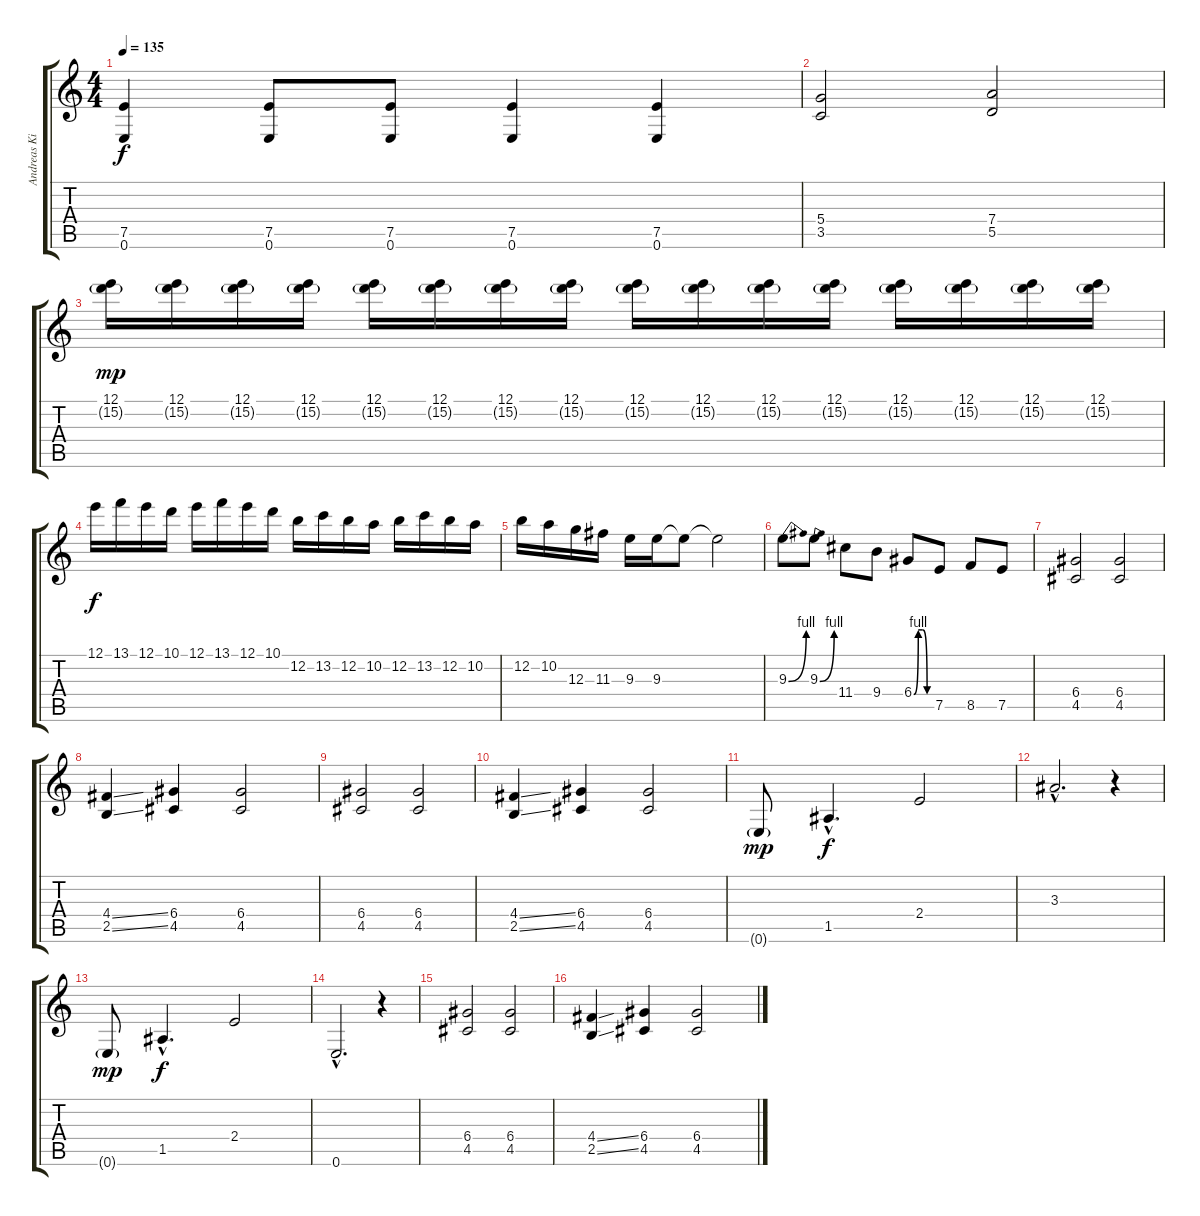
\track ("Andreas Kisser" "Andreas Ki") {instrument overdrivenguitar}
\staff {score tabs}
\tuning (E4 B3 G3 D3 A2 E2) {hide}
\ts (4 4)
\tempo 135
\clef g2
\ks c
(7.5 0.6).4{dy f} (7.5 0.6).8 (7.5 0.6).8 (7.5 0.6).4 (7.5 0.6).4 |
(5.4 3.5).2 (7.4 5.5).2 |
(12.1 15.2{g}).16{dy mp} (12.1 15.2{g}).16 (12.1 15.2{g}).16 (12.1 15.2{g}).16 (12.1 15.2{g}).16 (12.1 15.2{g}).16 (12.1 15.2{g}).16 (12.1 15.2{g}).16 (12.1 15.2{g}).16 (12.1 15.2{g}).16 (12.1 15.2{g}).16 (12.1 15.2{g}).16 (12.1 15.2{g}).16 (12.1 15.2{g}).16 (12.1 15.2{g}).16 (12.1 15.2{g}).16 |
12.1.16{dy f} 13.1.16 12.1.16 10.1.16 12.1.16 13.1.16 12.1.16 10.1.16 12.2.16 13.2.16 12.2.16 10.2.16 12.2.16 13.2.16 12.2.16 10.2.16 |
12.2.16 10.2.16 12.3.16 11.3.16 9.3.16 9.3.16 9.3{t}.8 9.3{t}.2 |
9.3{be (bend 0 0 60 4)}.8 9.3{be (bend 0 0 60 4)}.8 11.4.8 9.4.8 6.4{be (custom 0 0 15 4 30 4 45 0 60 0)}.8 7.5.8 8.5.8 7.5.8 |
(6.4 4.5).2 (6.4 4.5).2 |
(4.4{ss} 2.5{ss}).4 (6.4 4.5).4 (6.4 4.5).2 |
(6.4 4.5).2 (6.4 4.5).2 |
(4.4{ss} 2.5{ss}).4 (6.4 4.5).4 (6.4 4.5).2 |
0.6{g}.8{dy mp} 1.5{hac}.4{d dy f} 2.4.2 |
3.3{hac}.2{d} r.4 |
0.6{g}.8{dy mp} 1.5{hac}.4{d dy f} 2.4.2 |
0.6{hac}.2{d} r.4 |
(6.4 4.5).2 (6.4 4.5).2 |
(4.4{ss} 2.5{ss}).4 (6.4 4.5).4 (6.4 4.5).2
